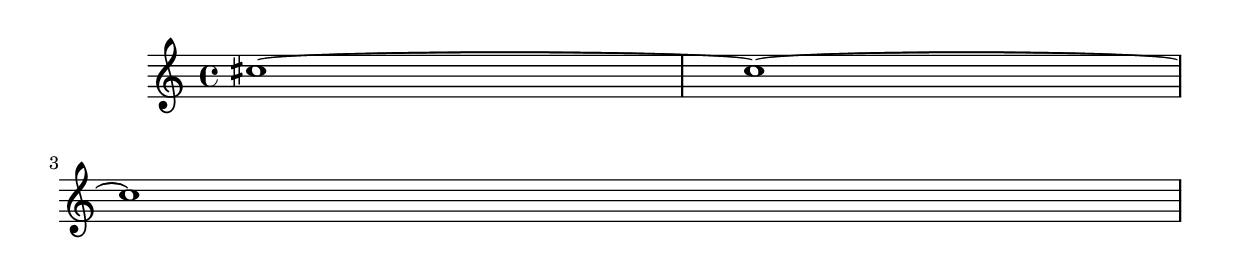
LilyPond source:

%% DO NOT EDIT this file manually; it is automatically
%% generated from LSR http://lsr.dsi.unimi.it
%% Make any changes in LSR itself, or in Documentation/snippets/new/ ,
%% and then run scripts/auxiliar/makelsr.py
%%
%% This file is in the public domain.
\version "2.14.2"

\header {
  lsrtags = "pitches"

  texidoc = "
This shows how to hide accidentals on tied notes at the start of a new
system.

"
  doctitle = "Hiding accidentals on tied notes at the start of a new system"
} % begin verbatim

\relative c'' {
  \override Accidental #'hide-tied-accidental-after-break = ##t
  cis1~ cis~
  \break
  cis
}
